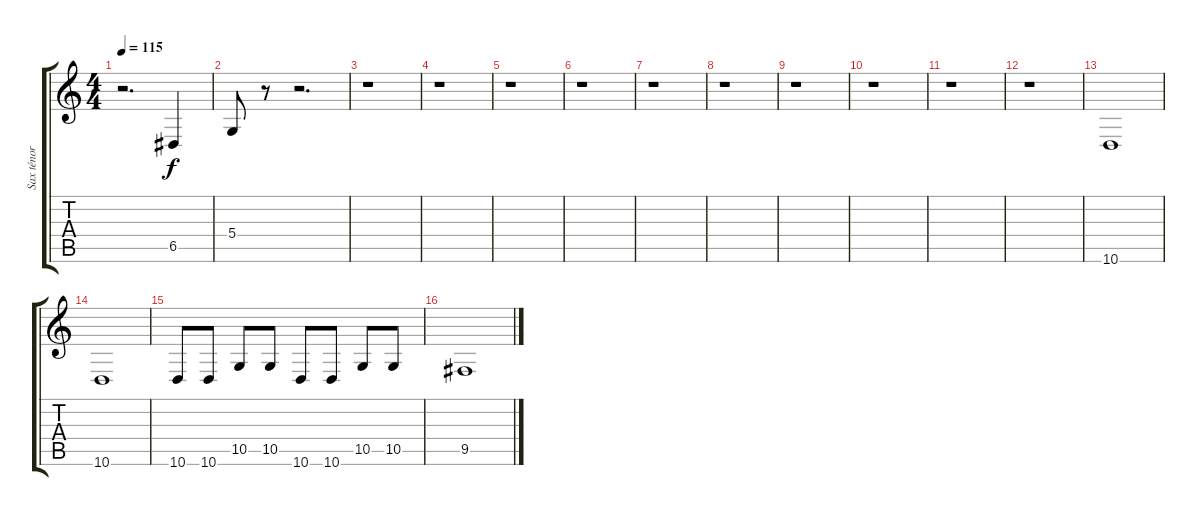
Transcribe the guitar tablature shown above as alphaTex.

\track ("Sax ténor" "Sax ténor") {instrument tenorsax}
\staff {score tabs}
\tuning (E4 B3 G3 D3 A2 E2) {hide}
\ts (4 4)
\section ("" "")
\tempo 115
\clef g2
\ks c
r.2{d dy f instrument tenorsax} 6.5.4 |
5.4.8 r.8 r.2{d} |
r.1 |
r.1 |
r.1 |
r.1 |
r.1 |
r.1 |
r.1 |
r.1 |
r.1 |
r.1 |
10.6.1 |
\section ("" "")
10.6.1 |
10.6.8 10.6.8 10.5.8 10.5.8 10.6.8 10.6.8 10.5.8 10.5.8 |
9.5.1
